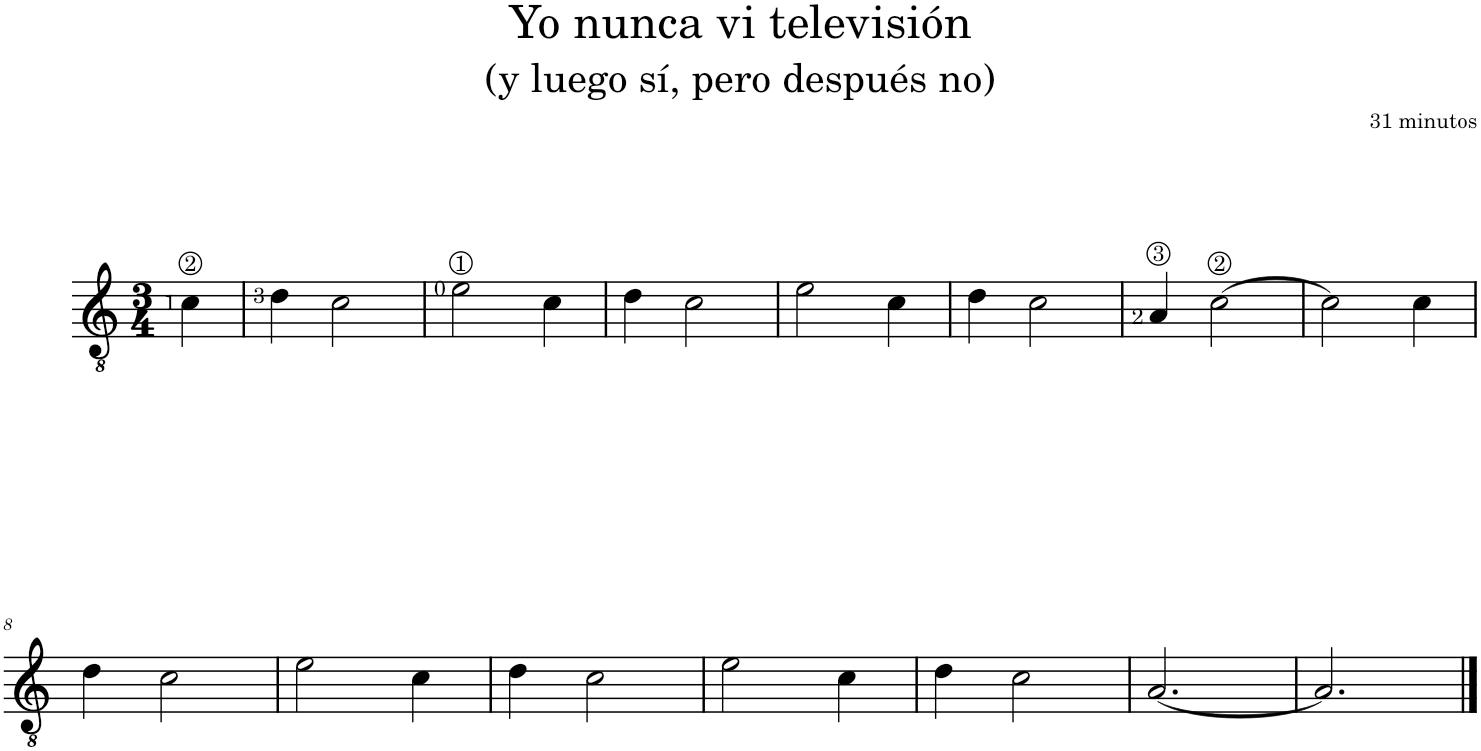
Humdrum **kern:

**kern
*part1
*staff1
*I"Guitarra clásica
*I'Guit.
*clefGv2
*k[]
*M3/4
=
4c\
=1
4d\
2c\
=2
2e\
4c\
=3
4d\
2c\
=4
2e\
4c\
=5
4d\
2c\
=6
4A/
[2c\
=7
2c\]
4c\
!!LO:LB:g=z
=8
4d\
2c\
=9
2e\
4c\
=10
4d\
2c\
=11
2e\
4c\
=12
4d\
2c\
=13
[2.A/
=14
2.A/]
==
*-
